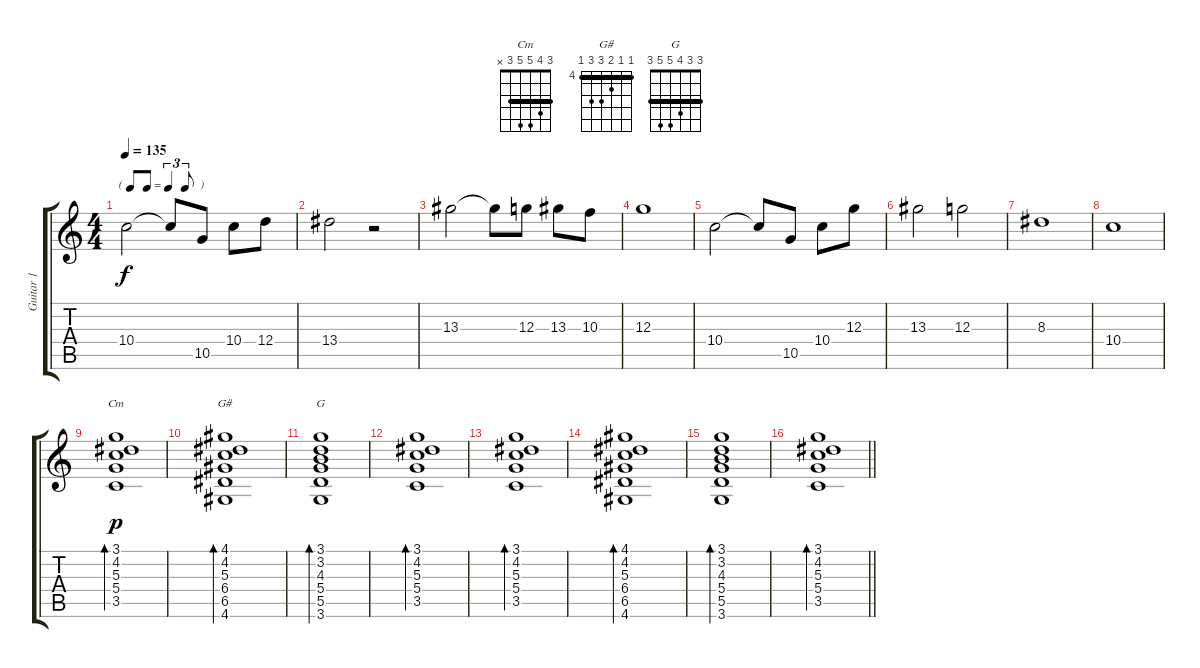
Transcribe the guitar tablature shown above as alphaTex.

\track ("Guitar 1" "Guitar 1") {instrument distortionguitar}
\staff {score tabs}
\tuning (E4 B3 G3 D3 A2 E2) {hide}
\chord ("Cm" 3 4 5 5 3 x) {barre 3}
\chord ("G#" 4 4 5 6 6 4) {firstfret 4 barre 4}
\chord ("G" 3 3 4 5 5 3) {barre 3}
\ts (4 4)
\tf triplet8th
\tempo 135
\clef g2
\ks c
10.4.2{dy f instrument electricguitarclean} 10.4{t}.8 10.5.8 10.4.8 12.4.8 |
13.4.2 r.2 |
13.3.2 13.3{t}.8 12.3.8 13.3.8 10.3.8 |
12.3.1 |
10.4.2{instrument electricguitarclean} 10.4{t}.8 10.5.8 10.4.8 12.3.8 |
13.3.2 12.3.2 |
8.3.1 |
10.4.1 |
(3.1 4.2 5.3 5.4 3.5).1{bd 30 ch "Cm" dy p} |
(4.1 4.2 5.3 6.4 6.5 4.6).1{bd 60 ch "G#"} |
(3.1 3.2 4.3 5.4 5.5 3.6).1{bd 60 ch "G"} |
(3.1 4.2 5.3 5.4 3.5).1{bd 30} |
(3.1 4.2 5.3 5.4 3.5).1{bd 30} |
(4.1 4.2 5.3 6.4 6.5 4.6).1{bd 60} |
(3.1 3.2 4.3 5.4 5.5 3.6).1{bd 60} |
\barLineRight lightlight
(3.1 4.2 5.3 5.4 3.5).1{bd 30}
